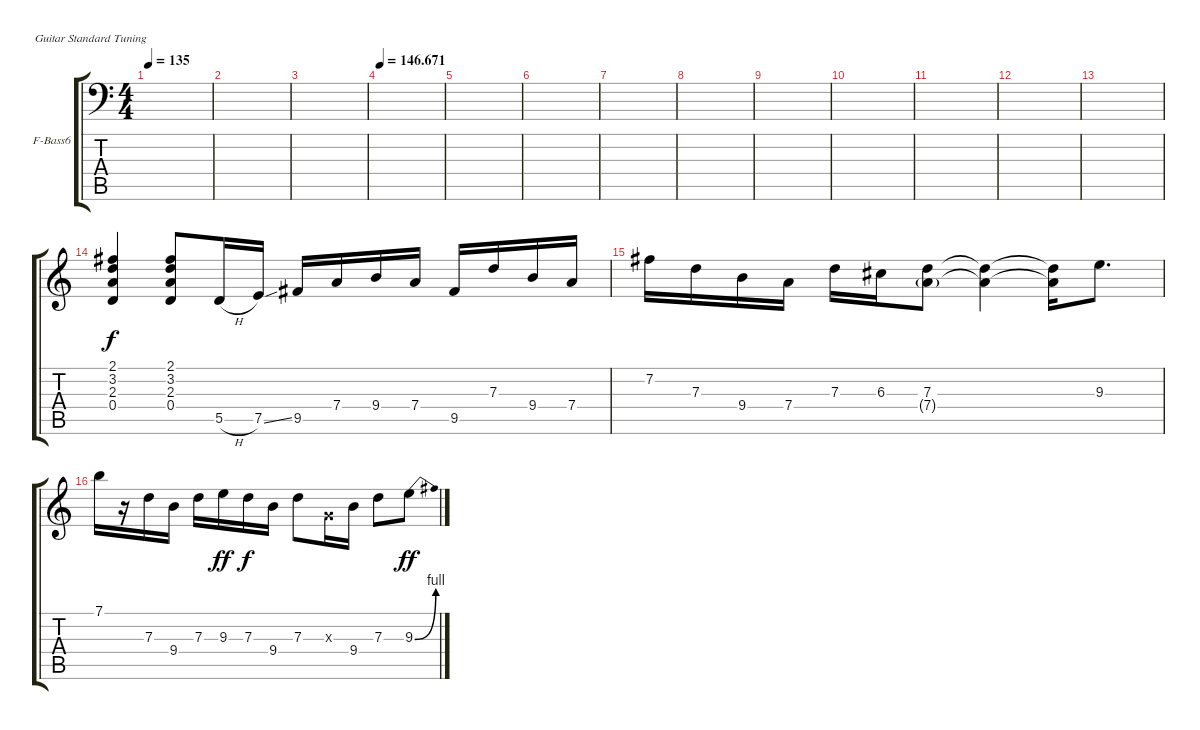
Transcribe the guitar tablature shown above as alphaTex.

\bracketExtendMode groupsimilarinstruments
\firstSystemTrackNameOrientation horizontal
\otherSystemsTrackNameOrientation horizontal
\track ("Overdub" "F-Bass6") {mute instrument fretlessbass}
\staff {score tabs}
\tuning (E4 B3 G3 D3 A2 E2)
\ts (4 4)
\tempo 135
\clef f4
\ks c
|
|
|
\tempo
146.671 |
|
|
|
|
|
|
|
|
|
\clef g2
(2.1 3.2 2.3 0.4).4 (2.1 3.2 2.3 0.4).8 5.5{h}.16 7.5{ss}.16 9.5.16 7.4.16 9.4.16 7.4.16 9.5.16 7.3.16 9.4.16 7.4.16 |
7.2.16 7.3.16 9.4.16 7.4.16 7.3.16 6.3.16 (7.3 7.4{g}).8 (7.3{t} 7.4{t}).4 (7.3{t} 7.4{t}).16 9.3.8{d} |
7.1.16 r.16 7.3.16 9.4.16 7.3.16 9.3.16{dy ff} 7.3.16{dy f} 9.4.16 7.3.8 0.3{x}.16 9.4.16 7.3.8 9.3{be (bend 0 0 60 4)}.8{dy ff}
